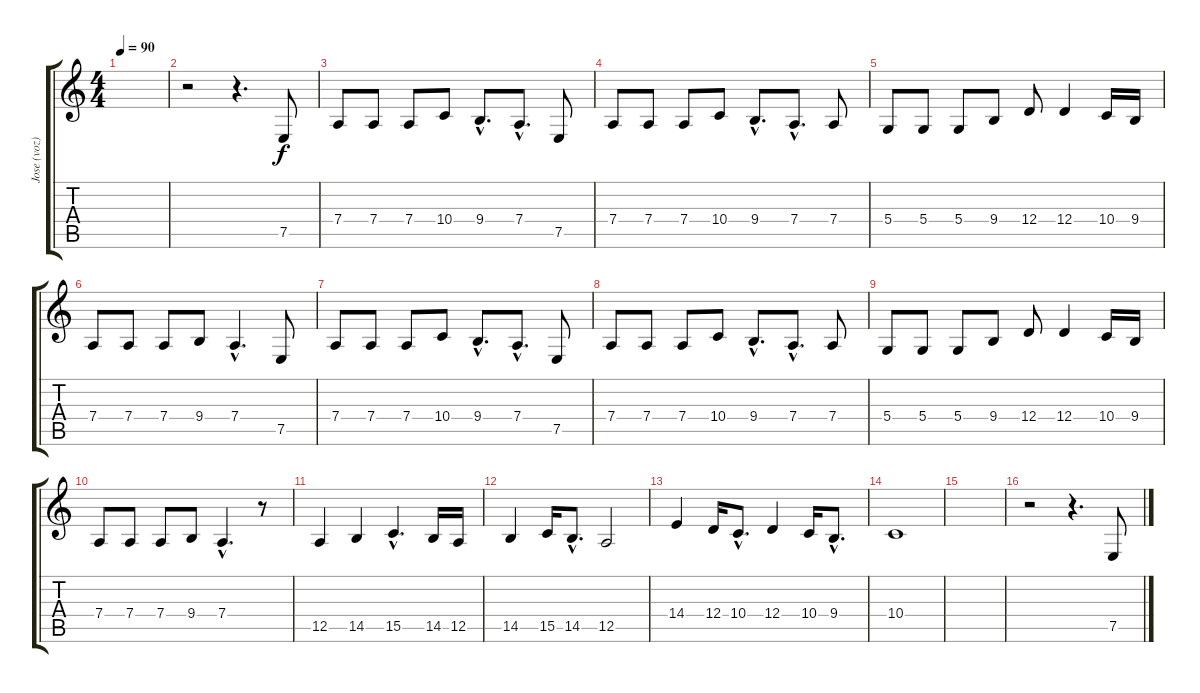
\track ("Jose (voz)" "Jose (voz)") {instrument violin}
\staff {score tabs}
\tuning (E4 B3 G3 D3 A2 E2) {hide}
\ts (4 4)
\tempo 90
\clef g2
\ks c
|
r.2 r.4{d} 7.5.8 |
7.4.8 7.4.8 7.4.8 10.4.8 9.4{hac}.8{d} 7.4{hac}.8{d} 7.5.8 |
7.4.8 7.4.8 7.4.8 10.4.8 9.4{hac}.8{d} 7.4{hac}.8{d} 7.4.8 |
5.4.8 5.4.8 5.4.8 9.4.8 12.4.8 12.4.4 10.4.16 9.4.16 |
7.4.8 7.4.8 7.4.8 9.4.8 7.4{hac}.4{d} 7.5.8 |
7.4.8 7.4.8 7.4.8 10.4.8 9.4{hac}.8{d} 7.4{hac}.8{d} 7.5.8 |
7.4.8 7.4.8 7.4.8 10.4.8 9.4{hac}.8{d} 7.4{hac}.8{d} 7.4.8 |
5.4.8 5.4.8 5.4.8 9.4.8 12.4.8 12.4.4 10.4.16 9.4.16 |
7.4.8 7.4.8 7.4.8 9.4.8 7.4{hac}.4{d} r.8 |
12.5.4 14.5.4 15.5{hac}.4{d} 14.5.16 12.5.16 |
14.5.4 15.5.16 14.5{hac}.8{d} 12.5.2 |
14.4.4 12.4.16 10.4{hac}.8{d} 12.4.4 10.4.16 9.4{hac}.8{d} |
10.4.1 |
|
r.2 r.4{d} 7.5.8
